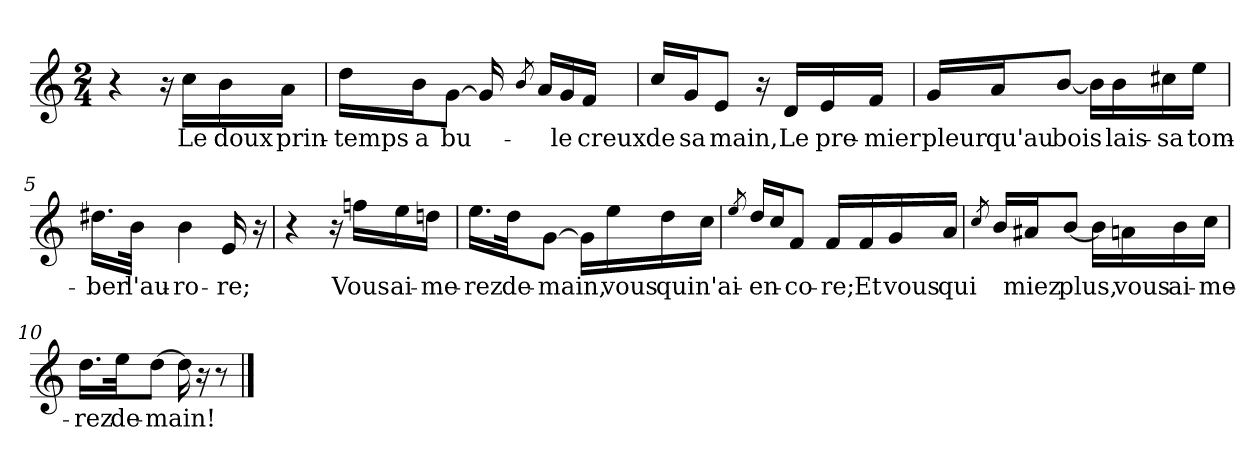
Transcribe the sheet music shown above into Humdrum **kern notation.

**kern	**text
*part1	*part1
*staff1	*staff1
*clefG2	*
*k[]	*
*M2/4	*
=1	=1
4r	.
16r	.
!	!LO:LY:b
16cc\LL	Le
!	!LO:LY:b
16b\	doux
!	!LO:LY:b
16a\JJ	prin-
=2	=2
!	!LO:LY:b
16dd\LL	-temps
!	!LO:LY:b
16b\J	a
!	!LO:LY:b
[8g\J	bu-
16g/]	.
8qb/	.
16a/LL	.
!	!LO:LY:b
16g/	le
!	!LO:LY:b
16f/JJ	creux
=3	=3
!	!LO:LY:b
16cc/LL	de
!	!LO:LY:b
16g/J	sa
!	!LO:LY:b
8e/J	main,
16r	.
!	!LO:LY:b
16d/LL	Le
!	!LO:LY:b
16e/	pre-
!	!LO:LY:b
16f/JJ	-mier
=4	=4
!	!LO:LY:b
16g/LL	pleur
!	!LO:LY:b
16a/J	qu'au
!	!LO:LY:b
[8b/J	bois
16b\LL]	.
!	!LO:LY:b
16b\	lais-
!	!LO:LY:b
16cc#X\	-sa
!	!LO:LY:b
16ee\JJ	tom-
=5	=5
!	!LO:LY:b
16.dd#X\LL	-ber
!	!LO:LY:b
32b\JJk	l'au-
!	!LO:LY:b
4b\	-ro-
!	!LO:LY:b
16e/	-re;
16r	.
!!LO:LB:g=z
=6	=6
4r	.
16r	.
!	!LO:LY:b
16ffn\LL	Vous
!	!LO:LY:b
16ee\	ai-
!	!LO:LY:b
16ddn\JJ	-me-
=7	=7
!	!LO:LY:b
16.ee\LL	-rez
!	!LO:LY:b
32dd\JK	de-
!	!LO:LY:b
[8g\J	-main,
16g\LL]	.
!	!LO:LY:b
16ee\	vous
!	!LO:LY:b
16dd\	qui
!	!LO:LY:b
16cc\JJ	n'ai-
=8	=8
8qee/	.
16dd/LL	.
!	!LO:LY:b
16cc/J	en-
!	!LO:LY:b
8f/J	-co-
!	!LO:LY:b
16f/LL	-re;
!	!LO:LY:b
16f/	Et
!	!LO:LY:b
16g/	vous
!	!LO:LY:b
16a/JJ	qui
=9	=9
8qcc/	.
16b/LL	.
!	!LO:LY:b
16a#X/J	-miez
!	!LO:LY:b
[8b/J	plus,
16b\LL]	.
!	!LO:LY:b
16an\	vous
!	!LO:LY:b
16b\	ai-
!	!LO:LY:b
16cc\JJ	-me-
=10	=10
!	!LO:LY:b
16.dd\LL	-rez
!	!LO:LY:b
32ee\JK	de-
!	!LO:LY:b
[8dd\J	-main!
16dd\]	.
16r	.
8r	.
==	==
*-	*-
